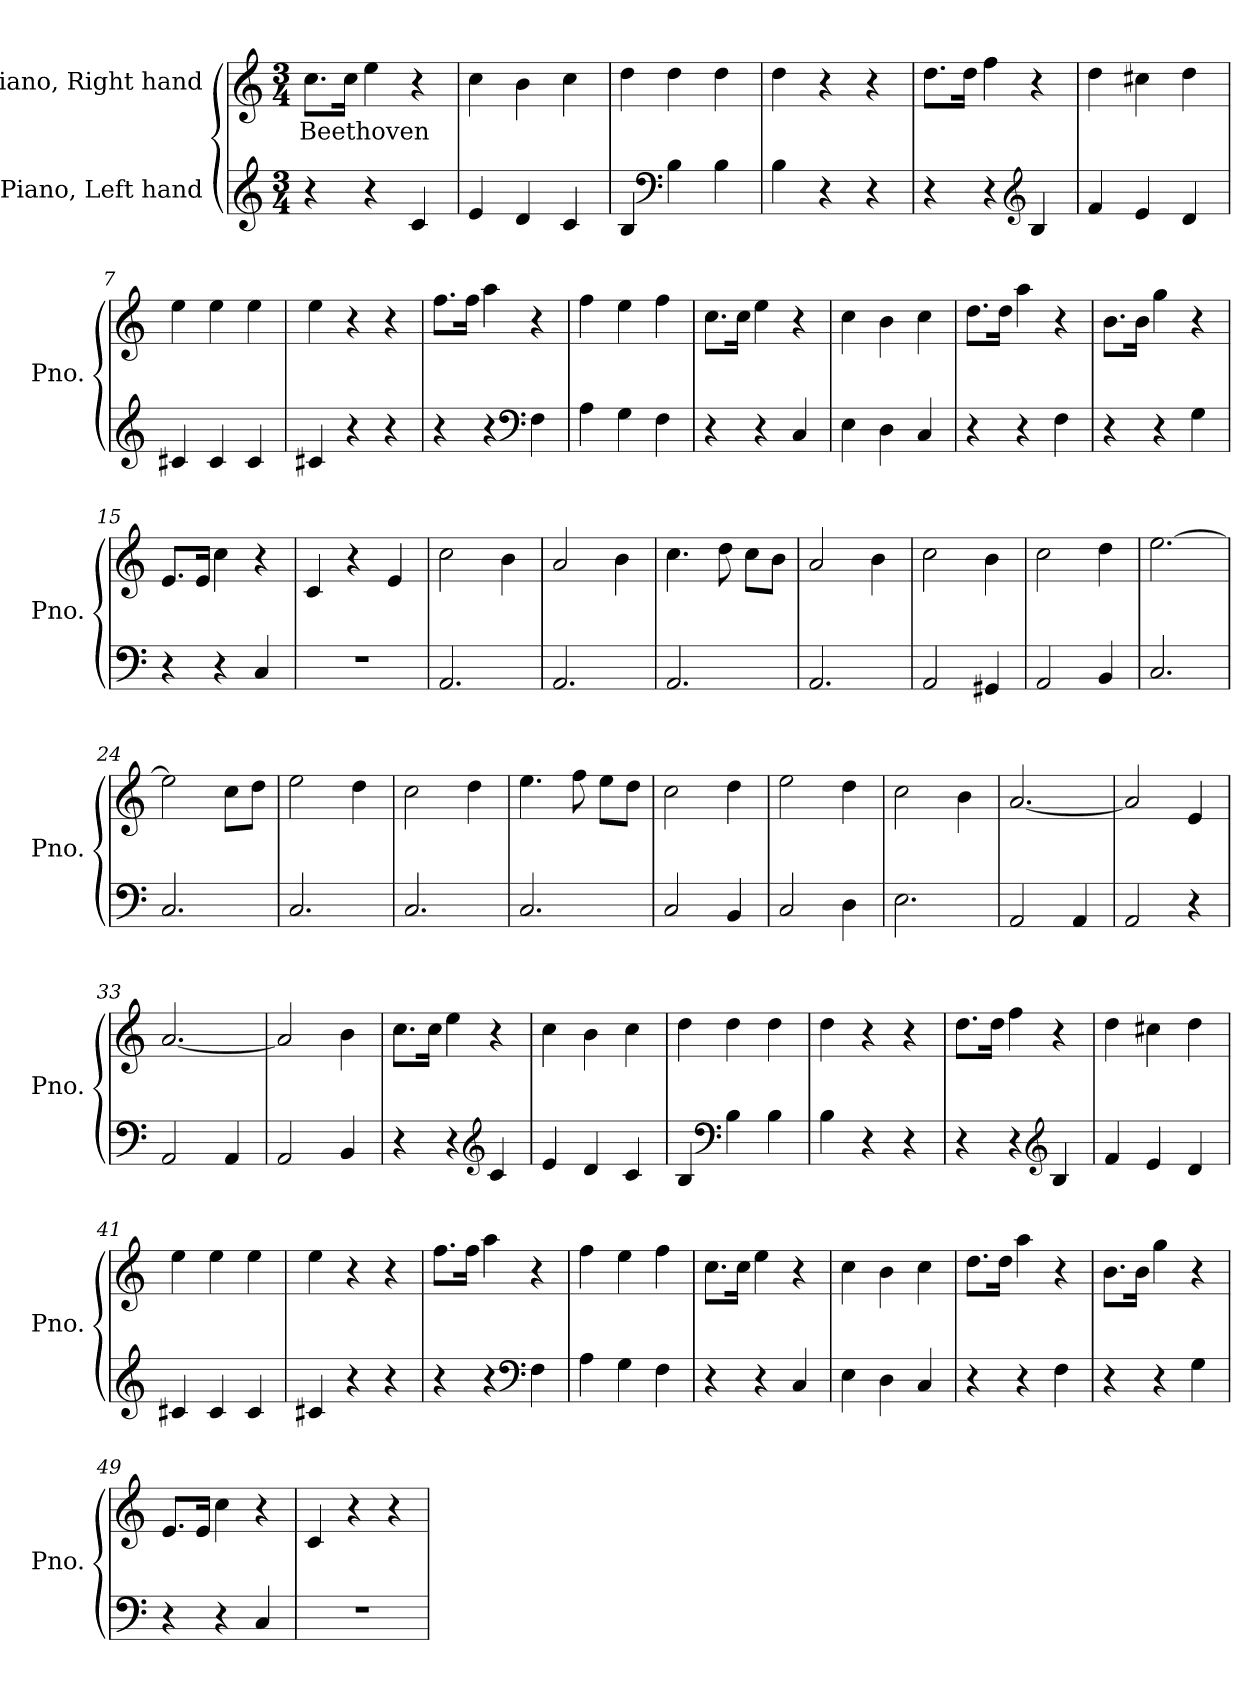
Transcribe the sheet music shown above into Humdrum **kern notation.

**kern	**kern	**text
*part2	*part1	*part1
*staff2	*staff1	*staff1
*I"Piano, Left hand	*I"Piano, Right hand	*
*I'Pno.	*I'Pno.	*
*clefG2	*clefG2	*
*k[]	*k[]	*
*M3/4	*M3/4	*
*MM120	*MM120	*
=1	=1	=1
!	!	!LO:LY:b
4r	8.cc\L	Beethoven
.	16cc\Jk	.
4r	4ee\	.
4c/	4r	.
=2	=2	=2
4e/	4cc\	.
4d/	4b\	.
4c/	4cc\	.
=3	=3	=3
4B/	4dd\	.
*clefF4	*	*
4B\	4dd\	.
4B\	4dd\	.
=4	=4	=4
4B\	4dd\	.
4r	4r	.
4r	4r	.
=5	=5	=5
4r	8.dd\L	.
.	16dd\Jk	.
4r	4ff\	.
*clefG2	*	*
4B/	4r	.
=6	=6	=6
4f/	4dd\	.
4e/	4cc#X\	.
4d/	4dd\	.
!!LO:LB:g=z
=7	=7	=7
4c#X/	4ee\	.
4c#/	4ee\	.
4c#/	4ee\	.
=8	=8	=8
4c#X/	4ee\	.
4r	4r	.
4r	4r	.
=9	=9	=9
4r	8.ff\L	.
.	16ff\Jk	.
4r	4aa\	.
*clefF4	*	*
4F\	4r	.
=10	=10	=10
4A\	4ff\	.
4G\	4ee\	.
4F\	4ff\	.
=11	=11	=11
4r	8.cc\L	.
.	16cc\Jk	.
4r	4ee\	.
4C/	4r	.
=12	=12	=12
4E\	4cc\	.
4D\	4b\	.
4C/	4cc\	.
=13	=13	=13
4r	8.dd\L	.
.	16dd\Jk	.
4r	4aa\	.
4F\	4r	.
=14	=14	=14
4r	8.b\L	.
.	16b\Jk	.
4r	4gg\	.
4G\	4r	.
!!LO:LB:g=z
=15	=15	=15
4r	8.e/L	.
.	16e/Jk	.
4r	4cc\	.
4C/	4r	.
=16	=16	=16
2.r	4c/	.
.	4r	.
.	4e/	.
=17	=17	=17
2.AA/	2cc\	.
.	4b\	.
=18	=18	=18
2.AA/	2a/	.
.	4b\	.
=19	=19	=19
2.AA/	4.cc\	.
.	8dd\	.
.	8cc\L	.
.	8b\J	.
=20	=20	=20
2.AA/	2a/	.
.	4b\	.
=21	=21	=21
2AA/	2cc\	.
4GG#X/	4b\	.
=22	=22	=22
2AA/	2cc\	.
4BB/	4dd\	.
=23	=23	=23
2.C/	[2.ee\	.
=24	=24	=24
2.C/	2ee\]	.
.	8cc\L	.
.	8dd\J	.
=25	=25	=25
2.C/	2ee\	.
.	4dd\	.
!!LO:LB:g=z
=26	=26	=26
2.C/	2cc\	.
.	4dd\	.
=27	=27	=27
2.C/	4.ee\	.
.	8ff\	.
.	8ee\L	.
.	8dd\J	.
=28	=28	=28
2C/	2cc\	.
4BB/	4dd\	.
=29	=29	=29
2C/	2ee\	.
4D\	4dd\	.
=30	=30	=30
2.E\	2cc\	.
.	4b\	.
=31	=31	=31
2AA/	[2.a/	.
4AA/	.	.
=32	=32	=32
2AA/	2a/]	.
4r	4e/	.
=33	=33	=33
2AA/	[2.a/	.
4AA/	.	.
=34	=34	=34
2AA/	2a/]	.
4BB/	4b\	.
=35	=35	=35
4r	8.cc\L	.
.	16cc\Jk	.
4r	4ee\	.
*clefG2	*	*
4c/	4r	.
=36	=36	=36
4e/	4cc\	.
4d/	4b\	.
4c/	4cc\	.
!!LO:LB:g=z
=37	=37	=37
4B/	4dd\	.
*clefF4	*	*
4B\	4dd\	.
4B\	4dd\	.
=38	=38	=38
4B\	4dd\	.
4r	4r	.
4r	4r	.
=39	=39	=39
4r	8.dd\L	.
.	16dd\Jk	.
4r	4ff\	.
*clefG2	*	*
4B/	4r	.
=40	=40	=40
4f/	4dd\	.
4e/	4cc#X\	.
4d/	4dd\	.
=41	=41	=41
4c#X/	4ee\	.
4c#/	4ee\	.
4c#/	4ee\	.
=42	=42	=42
4c#X/	4ee\	.
4r	4r	.
4r	4r	.
=43	=43	=43
4r	8.ff\L	.
.	16ff\Jk	.
4r	4aa\	.
*clefF4	*	*
4F\	4r	.
=44	=44	=44
4A\	4ff\	.
4G\	4ee\	.
4F\	4ff\	.
!!LO:LB:g=z
=45	=45	=45
4r	8.cc\L	.
.	16cc\Jk	.
4r	4ee\	.
4C/	4r	.
=46	=46	=46
4E\	4cc\	.
4D\	4b\	.
4C/	4cc\	.
=47	=47	=47
4r	8.dd\L	.
.	16dd\Jk	.
4r	4aa\	.
4F\	4r	.
=48	=48	=48
4r	8.b\L	.
.	16b\Jk	.
4r	4gg\	.
4G\	4r	.
=49	=49	=49
4r	8.e/L	.
.	16e/Jk	.
4r	4cc\	.
4C/	4r	.
=50	=50	=50
2.r	4c/	.
.	4r	.
.	4r	.
=	=	=
*-	*-	*-
